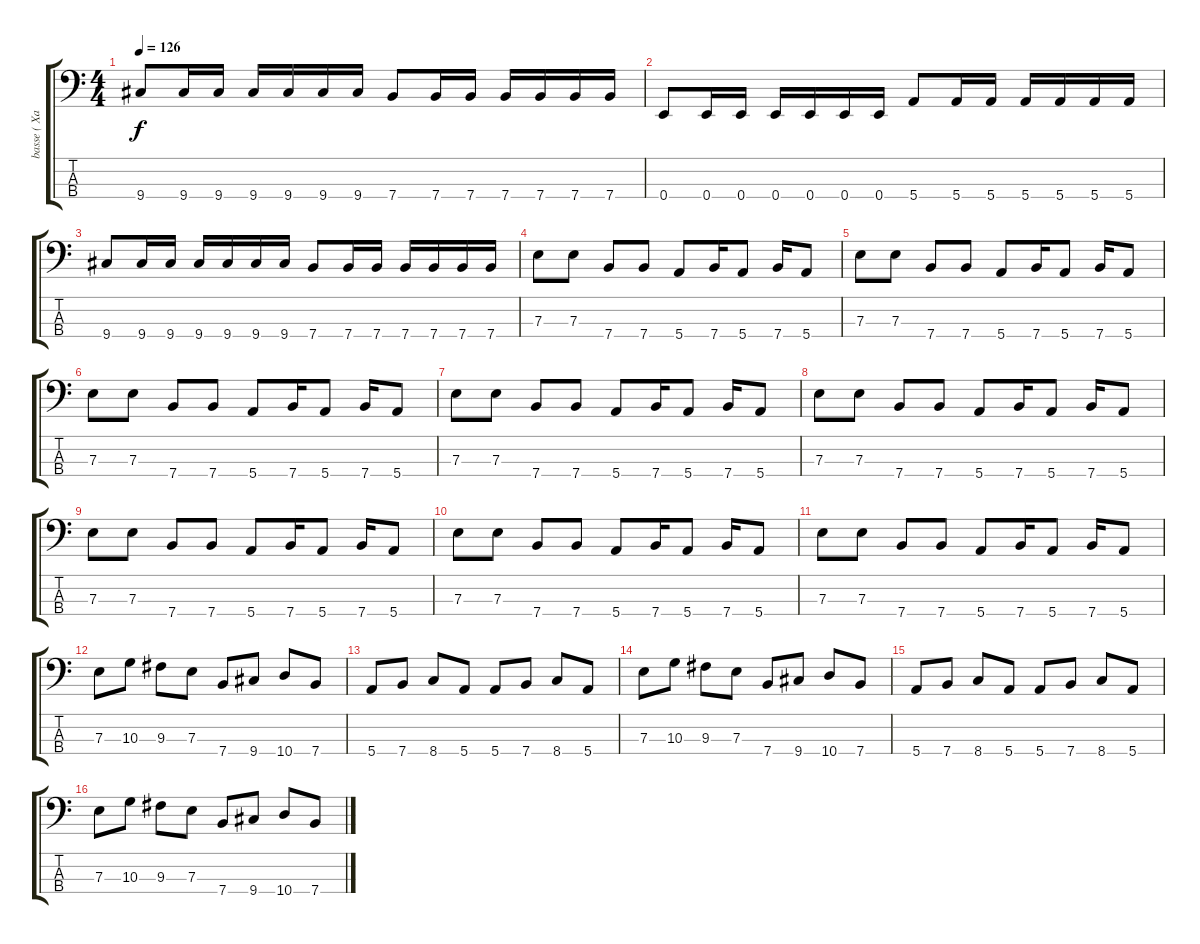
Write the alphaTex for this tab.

\track ("basse ( Xavier )" "basse ( Xa") {instrument electricbasspick}
\staff {score tabs}
\tuning (G2 D2 A1 E1) {hide}
\ts (4 4)
\tempo 126
\clef f4
\ks c
9.4.8{dy f} 9.4.16 9.4.16 9.4.16 9.4.16 9.4.16 9.4.16 7.4.8 7.4.16 7.4.16 7.4.16 7.4.16 7.4.16 7.4.16 |
0.4.8 0.4.16 0.4.16 0.4.16 0.4.16 0.4.16 0.4.16 5.4.8 5.4.16 5.4.16 5.4.16 5.4.16 5.4.16 5.4.16 |
9.4.8 9.4.16 9.4.16 9.4.16 9.4.16 9.4.16 9.4.16 7.4.8 7.4.16 7.4.16 7.4.16 7.4.16 7.4.16 7.4.16 |
7.3.8 7.3.8 7.4.8 7.4.8 5.4.8 7.4.16 5.4.8 7.4.16 5.4.8 |
7.3.8 7.3.8 7.4.8 7.4.8 5.4.8 7.4.16 5.4.8 7.4.16 5.4.8 |
7.3.8 7.3.8 7.4.8 7.4.8 5.4.8 7.4.16 5.4.8 7.4.16 5.4.8 |
7.3.8 7.3.8 7.4.8 7.4.8 5.4.8 7.4.16 5.4.8 7.4.16 5.4.8 |
7.3.8 7.3.8 7.4.8 7.4.8 5.4.8 7.4.16 5.4.8 7.4.16 5.4.8 |
7.3.8 7.3.8 7.4.8 7.4.8 5.4.8 7.4.16 5.4.8 7.4.16 5.4.8 |
7.3.8 7.3.8 7.4.8 7.4.8 5.4.8 7.4.16 5.4.8 7.4.16 5.4.8 |
7.3.8 7.3.8 7.4.8 7.4.8 5.4.8 7.4.16 5.4.8 7.4.16 5.4.8 |
7.3.8 10.3.8 9.3.8 7.3.8 7.4.8 9.4.8 10.4.8 7.4.8 |
5.4.8 7.4.8 8.4.8 5.4.8 5.4.8 7.4.8 8.4.8 5.4.8 |
7.3.8 10.3.8 9.3.8 7.3.8 7.4.8 9.4.8 10.4.8 7.4.8 |
5.4.8 7.4.8 8.4.8 5.4.8 5.4.8 7.4.8 8.4.8 5.4.8 |
7.3.8 10.3.8 9.3.8 7.3.8 7.4.8 9.4.8 10.4.8 7.4.8
